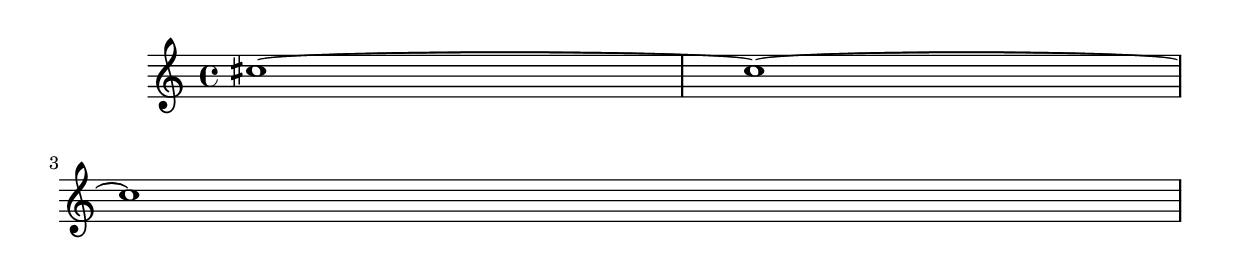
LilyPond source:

% Do not edit this file; it is automatically
% generated from Documentation/snippets/new
% This file is in the public domain.
%% Note: this file works from version 2.13.26
\version "2.13.29"
\header {
  lsrtags = "pitches"
  texidoc = "This shows how to hide accidentals on tied notes at the beginning of a
new system."
  doctitle = "Hiding accidentals on tied notes at the beginning of a new system"
} % begin verbatim


\relative c'' {
  \override Accidental #'hide-tied-accidental-after-break = ##t
  cis1~ cis~
  \break
  cis
}

